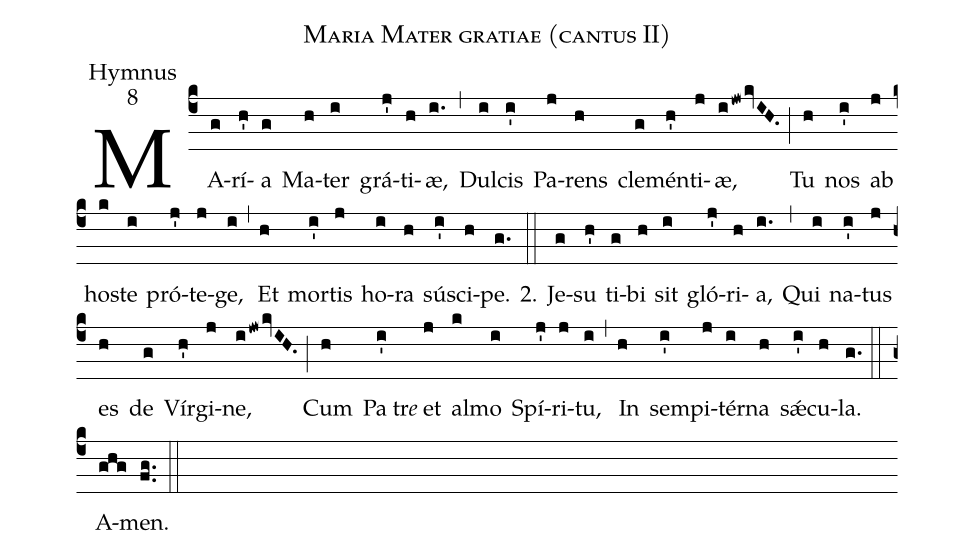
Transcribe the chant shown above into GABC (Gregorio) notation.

name:Maria Mater gratiae (cantus II);
office-part:Hymnus;
mode:8;
%%
(c4) MA(g)rí(h')a(g) Ma(h)ter(i) grá(j')ti(h)æ,(i.) (,)
Dul(i)cis(i') Pa(j)rens(h) cle(g)mén(h')ti(j)æ,(ijwkvIH.) (;)
Tu(h) nos(i') ab(j) ho(k)ste(i) pró(j')te(j)ge,(i) (,)
Et(h) mor(i')tis(j) ho(i)ra(h) sú(i')sci(h)pe.(g.)

2.(::) Je(g)su(h') ti(g)bi(h) sit(i) gló(j')ri(h)a,(i.) (,)
Qui(i) na(i')tus(j) es(h) de(g) Vír(h')gi(j)ne,(ijwkvIH.) (;)
Cum(h) Pa(i')tr<i>e</i>() et(j) al(k)mo(i) Spí(j')ri(j)tu,(i) (,)
In(h) sem(i')pi(j)tér(i)na(h) sǽ(i')cu(h)la.(g.) (::)
A(ghg)men.(f.g.) (::)
